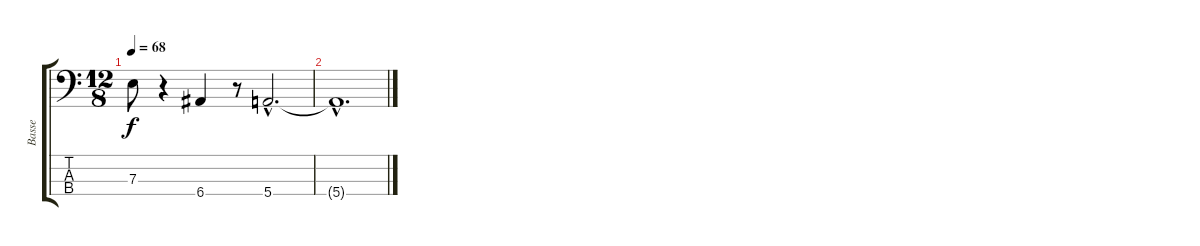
\track ("Basse" "Basse") {instrument electricbassfinger}
\staff {score tabs}
\tuning (G2 D2 A1 E1) {hide}
\ts (12 8)
\tempo 68
\clef f4
\ks c
7.3.8{dy f} r.4 6.4.4 r.8 5.4{hac}.2{d} |
5.4{hac t}.1{d}
